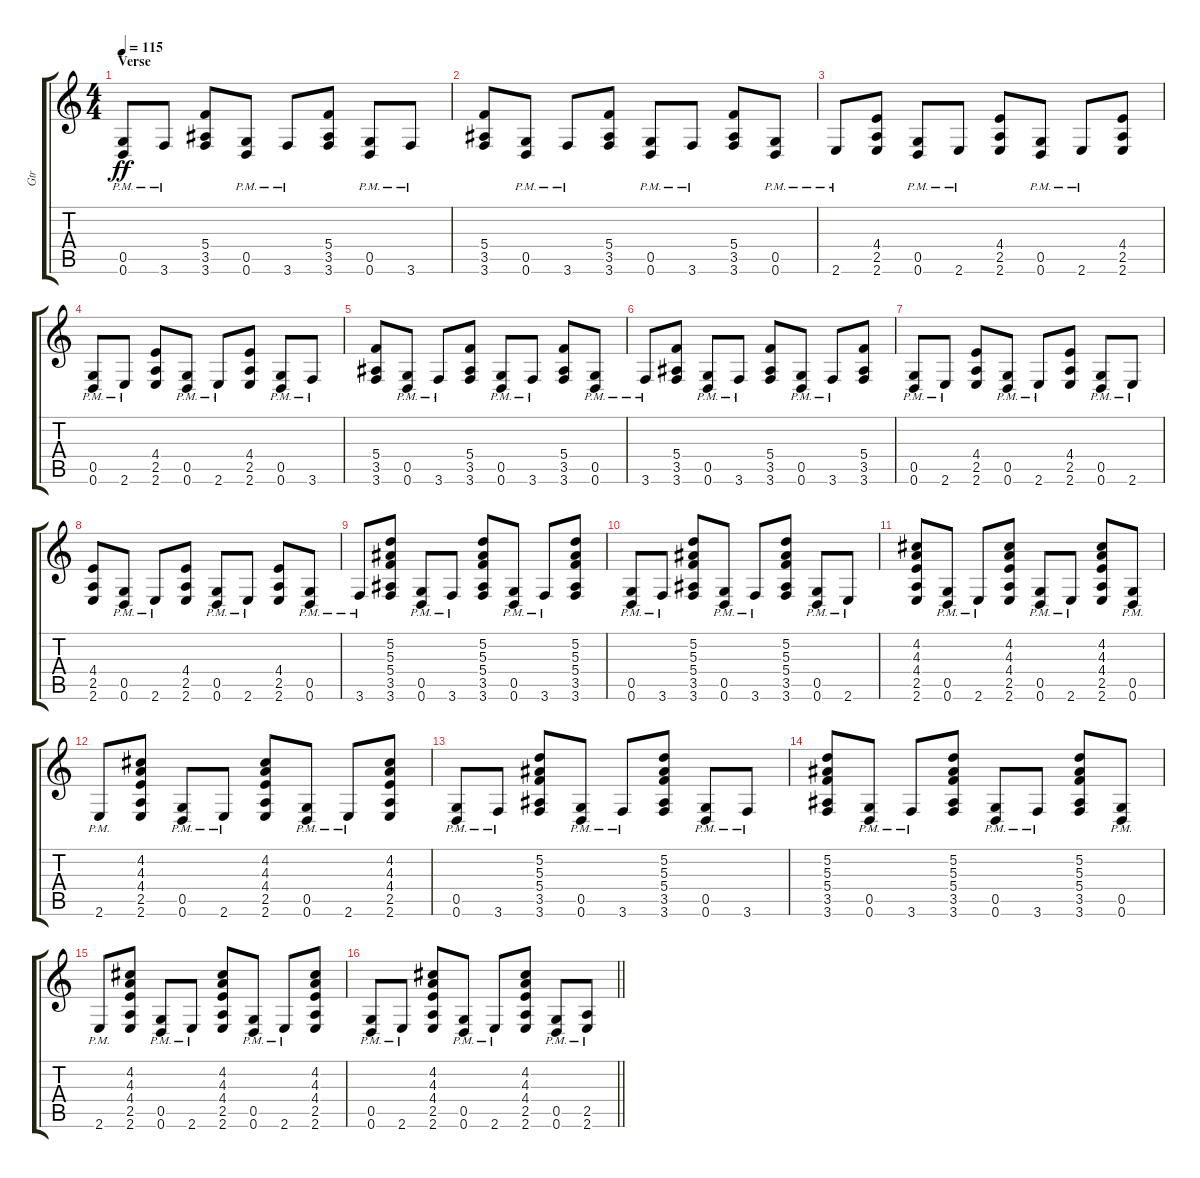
\track ("Gtr" "Gtr") {instrument overdrivenguitar}
\staff {score tabs}
\tuning (D4 A3 F3 C3 G2 D2) {hide}
\ts (4 4)
\section ("" "Verse")
\tempo 115
\clef g2
\ks c
(0.5{pm} 0.6{pm}).8{dy ff} 3.6{pm}.8 (5.4 3.5 3.6).8 (0.5{pm} 0.6{pm}).8 3.6{pm}.8 (5.4 3.5 3.6).8 (0.5{pm} 0.6{pm}).8 3.6{pm}.8 |
(5.4 3.5 3.6).8 (0.5{pm} 0.6{pm}).8 3.6{pm}.8 (5.4 3.5 3.6).8 (0.5{pm} 0.6{pm}).8 3.6{pm}.8 (5.4 3.5 3.6).8 (0.5{pm} 0.6{pm}).8 |
2.6{pm}.8 (4.4 2.5 2.6).8 (0.5{pm} 0.6{pm}).8 2.6{pm}.8 (4.4 2.5 2.6).8 (0.5{pm} 0.6{pm}).8 2.6{pm}.8 (4.4 2.5 2.6).8 |
(0.5{pm} 0.6{pm}).8 2.6{pm}.8 (4.4 2.5 2.6).8 (0.5{pm} 0.6{pm}).8 2.6{pm}.8 (4.4 2.5 2.6).8 (0.5{pm} 0.6{pm}).8 3.6{pm}.8 |
(5.4 3.5 3.6).8 (0.5{pm} 0.6{pm}).8 3.6{pm}.8 (5.4 3.5 3.6).8 (0.5{pm} 0.6{pm}).8 3.6{pm}.8 (5.4 3.5 3.6).8 (0.5{pm} 0.6{pm}).8 |
3.6{pm}.8 (5.4 3.5 3.6).8 (0.5{pm} 0.6{pm}).8 3.6{pm}.8 (5.4 3.5 3.6).8 (0.5{pm} 0.6{pm}).8 3.6{pm}.8 (5.4 3.5 3.6).8 |
(0.5{pm} 0.6{pm}).8 2.6{pm}.8 (4.4 2.5 2.6).8 (0.5{pm} 0.6{pm}).8 2.6{pm}.8 (4.4 2.5 2.6).8 (0.5{pm} 0.6{pm}).8 2.6{pm}.8 |
(4.4 2.5 2.6).8 (0.5{pm} 0.6{pm}).8 2.6{pm}.8 (4.4 2.5 2.6).8 (0.5{pm} 0.6{pm}).8 2.6{pm}.8 (4.4 2.5 2.6).8 (0.5{pm} 0.6{pm}).8 |
3.6{pm}.8 (5.2 5.3 5.4 3.5 3.6).8 (0.5{pm} 0.6{pm}).8 3.6{pm}.8 (5.2 5.3 5.4 3.5 3.6).8 (0.5{pm} 0.6{pm}).8 3.6{pm}.8 (5.2 5.3 5.4 3.5 3.6).8 |
(0.5{pm} 0.6{pm}).8 3.6{pm}.8 (5.2 5.3 5.4 3.5 3.6).8 (0.5{pm} 0.6{pm}).8 3.6{pm}.8 (5.2 5.3 5.4 3.5 3.6).8 (0.5{pm} 0.6{pm}).8 2.6{pm}.8 |
(4.2 4.3 4.4 2.5 2.6).8 (0.5{pm} 0.6{pm}).8 2.6{pm}.8 (4.2 4.3 4.4 2.5 2.6).8 (0.5{pm} 0.6{pm}).8 2.6{pm}.8 (4.2 4.3 4.4 2.5 2.6).8 (0.5{pm} 0.6{pm}).8 |
2.6{pm}.8 (4.2 4.3 4.4 2.5 2.6).8 (0.5{pm} 0.6{pm}).8 2.6{pm}.8 (4.2 4.3 4.4 2.5 2.6).8 (0.5{pm} 0.6{pm}).8 2.6{pm}.8 (4.2 4.3 4.4 2.5 2.6).8 |
(0.5{pm} 0.6{pm}).8 3.6{pm}.8 (5.2 5.3 5.4 3.5 3.6).8 (0.5{pm} 0.6{pm}).8 3.6{pm}.8 (5.2 5.3 5.4 3.5 3.6).8 (0.5{pm} 0.6{pm}).8 3.6{pm}.8 |
(5.2 5.3 5.4 3.5 3.6).8 (0.5{pm} 0.6{pm}).8 3.6{pm}.8 (5.2 5.3 5.4 3.5 3.6).8 (0.5{pm} 0.6{pm}).8 3.6{pm}.8 (5.2 5.3 5.4 3.5 3.6).8 (0.5{pm} 0.6{pm}).8 |
2.6{pm}.8 (4.2 4.3 4.4 2.5 2.6).8 (0.5{pm} 0.6{pm}).8 2.6{pm}.8 (4.2 4.3 4.4 2.5 2.6).8 (0.5{pm} 0.6{pm}).8 2.6{pm}.8 (4.2 4.3 4.4 2.5 2.6).8 |
\barLineRight lightlight
(0.5{pm} 0.6{pm}).8 2.6{pm}.8 (4.2 4.3 4.4 2.5 2.6).8 (0.5{pm} 0.6{pm}).8 2.6{pm}.8 (4.2 4.3 4.4 2.5 2.6).8 (0.5{pm} 0.6{pm}).8 (2.5{pm} 2.6{pm}).8
